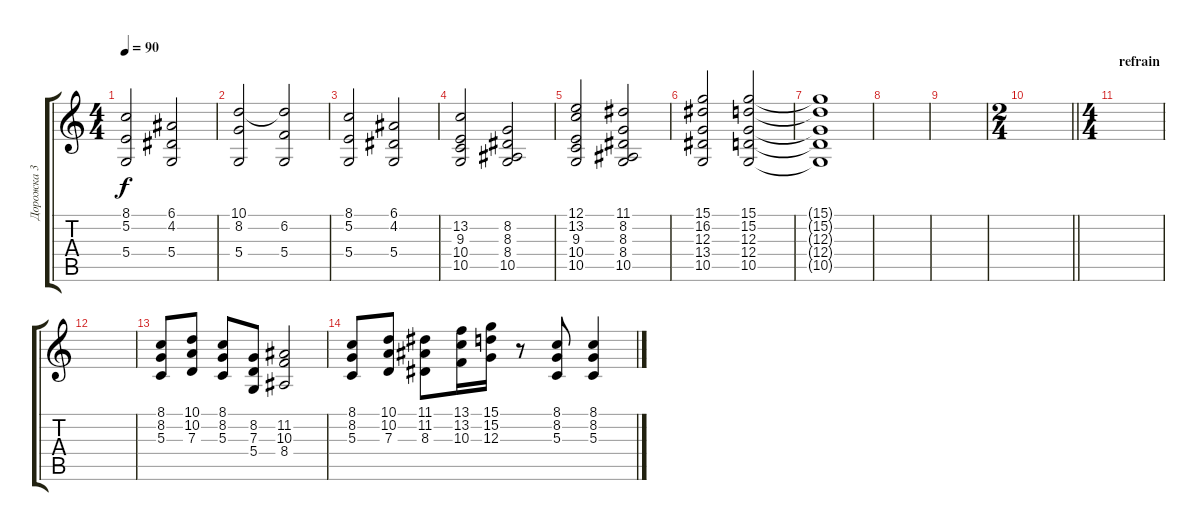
\track ("Дорожка 3" "Дорожка 3") {instrument pad2warm}
\staff {score tabs}
\tuning (E4 B3 G3 D3 A2 E2) {hide}
\ts (4 4)
\tempo 90
\clef g2
\ks c
(8.1 5.2 5.4).2{dy f} (6.1 4.2 5.4).2 |
(10.1 8.2 5.4).2 (10.1{t} 6.2 5.4).2 |
(8.1 5.2 5.4).2 (6.1 4.2 5.4).2 |
(13.2 9.3 10.4 10.5).2 (8.2 8.3 8.4 10.5).2 |
(12.1 13.2 9.3 10.4 10.5).2 (11.1 8.2 8.3 8.4 10.5).2 |
(15.1 16.2 12.3 13.4 10.5).2 (15.1 15.2 12.3 12.4 10.5).2 |
(15.1{t} 15.2{t} 12.3{t} 12.4{t} 10.5{t}).1 |
|
|
\ts (2 4)
\barLineRight lightlight
|
\ts (4 4)
\section ("" "refrain")
|
|
(8.1 8.2 5.3).8 (10.1 10.2 7.3).8 (8.1 8.2 5.3).8 (8.2 7.3 5.4).8 (11.2 10.3 8.4).2 |
(8.1 8.2 5.3).8 (10.1 10.2 7.3).8 (11.1 11.2 8.3).8 (13.1 13.2 10.3).16 (15.1 15.2 12.3).16 r.8 (8.1 8.2 5.3).8 (8.1 8.2 5.3).4
